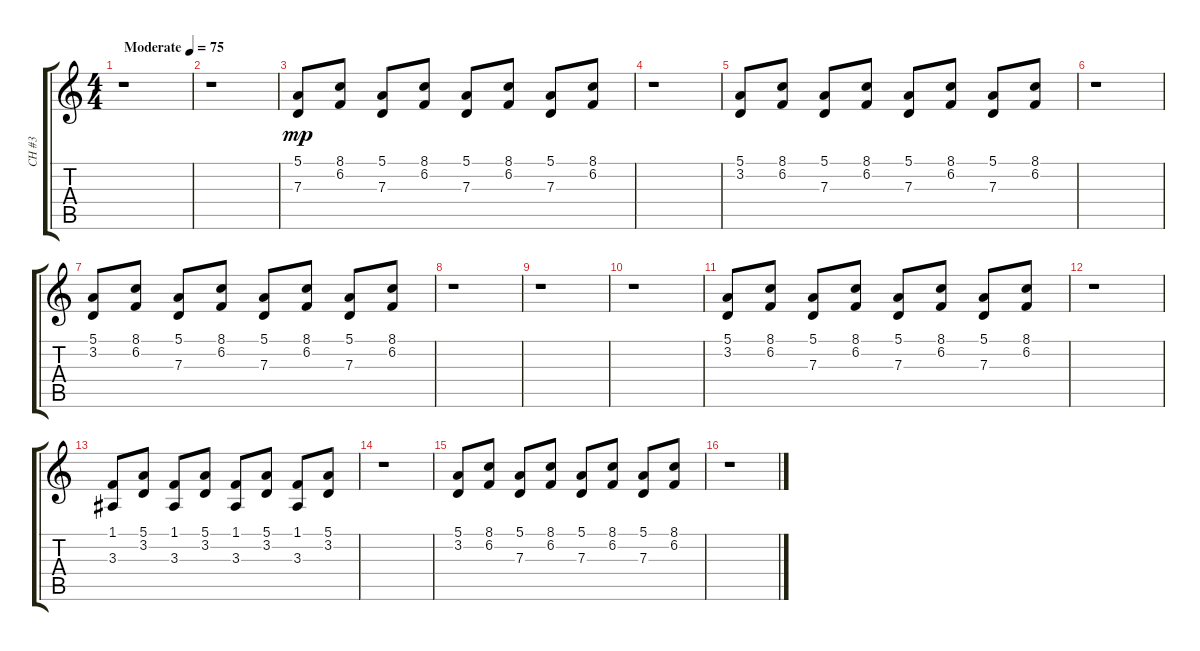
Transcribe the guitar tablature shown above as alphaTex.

\track ("CH #3" "CH #3") {instrument acousticgrandpiano}
\staff {score tabs}
\tuning (E4 B3 G3 D3 A2 E2) {hide}
\ts (4 4)
\tempo (75 "Moderate")
\clef g2
\ks c
r.1{dy mp instrument acousticgrandpiano} |
r.1 |
(5.1 7.3).8 (8.1 6.2).8 (5.1 7.3).8 (8.1 6.2).8 (5.1 7.3).8 (8.1 6.2).8 (5.1 7.3).8 (8.1 6.2).8 |
r.1 |
(5.1 3.2).8 (8.1 6.2).8 (5.1 7.3).8 (8.1 6.2).8 (5.1 7.3).8 (8.1 6.2).8 (5.1 7.3).8 (8.1 6.2).8 |
r.1 |
(5.1 3.2).8 (8.1 6.2).8 (5.1 7.3).8 (8.1 6.2).8 (5.1 7.3).8 (8.1 6.2).8 (5.1 7.3).8 (8.1 6.2).8 |
r.1 |
r.1 |
r.1 |
(5.1 3.2).8 (8.1 6.2).8 (5.1 7.3).8 (8.1 6.2).8 (5.1 7.3).8 (8.1 6.2).8 (5.1 7.3).8 (8.1 6.2).8 |
r.1 |
(1.1 3.3).8 (5.1 3.2).8 (1.1 3.3).8 (5.1 3.2).8 (1.1 3.3).8 (5.1 3.2).8 (1.1 3.3).8 (5.1 3.2).8 |
r.1 |
(5.1 3.2).8 (8.1 6.2).8 (5.1 7.3).8 (8.1 6.2).8 (5.1 7.3).8 (8.1 6.2).8 (5.1 7.3).8 (8.1 6.2).8 |
r.1
